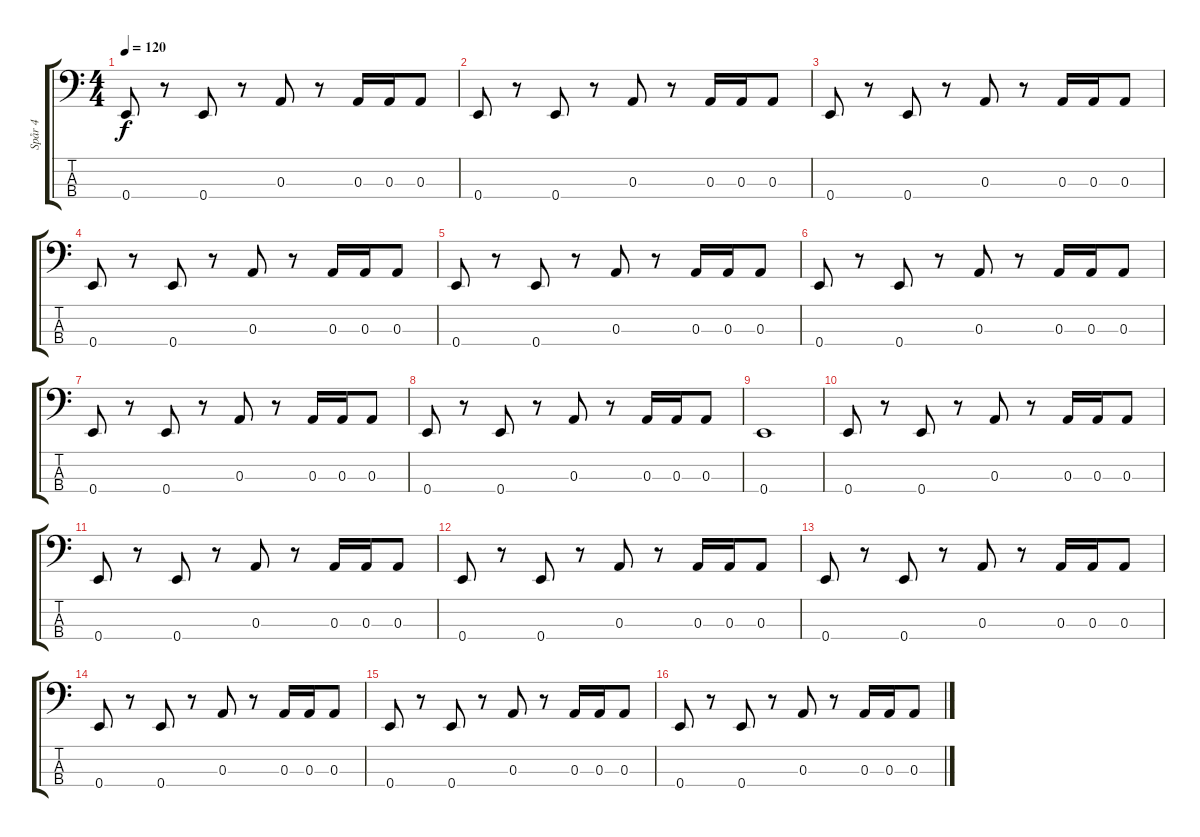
\track ("Spår 4" "Spår 4") {instrument electricbasspick}
\staff {score tabs}
\tuning (G2 D2 A1 E1) {hide}
\ts (4 4)
\tempo 120
\clef f4
\ks c
0.4.8{dy f} r.8 0.4.8 r.8 0.3.8 r.8 0.3.16 0.3.16 0.3.8 |
0.4.8 r.8 0.4.8 r.8 0.3.8 r.8 0.3.16 0.3.16 0.3.8 |
0.4.8 r.8 0.4.8 r.8 0.3.8 r.8 0.3.16 0.3.16 0.3.8 |
0.4.8 r.8 0.4.8 r.8 0.3.8 r.8 0.3.16 0.3.16 0.3.8 |
0.4.8 r.8 0.4.8 r.8 0.3.8 r.8 0.3.16 0.3.16 0.3.8 |
0.4.8 r.8 0.4.8 r.8 0.3.8 r.8 0.3.16 0.3.16 0.3.8 |
0.4.8 r.8 0.4.8 r.8 0.3.8 r.8 0.3.16 0.3.16 0.3.8 |
0.4.8 r.8 0.4.8 r.8 0.3.8 r.8 0.3.16 0.3.16 0.3.8 |
0.4.1 |
0.4.8 r.8 0.4.8 r.8 0.3.8 r.8 0.3.16 0.3.16 0.3.8 |
0.4.8 r.8 0.4.8 r.8 0.3.8 r.8 0.3.16 0.3.16 0.3.8 |
0.4.8 r.8 0.4.8 r.8 0.3.8 r.8 0.3.16 0.3.16 0.3.8 |
0.4.8 r.8 0.4.8 r.8 0.3.8 r.8 0.3.16 0.3.16 0.3.8 |
0.4.8 r.8 0.4.8 r.8 0.3.8 r.8 0.3.16 0.3.16 0.3.8 |
0.4.8 r.8 0.4.8 r.8 0.3.8 r.8 0.3.16 0.3.16 0.3.8 |
0.4.8 r.8 0.4.8 r.8 0.3.8 r.8 0.3.16 0.3.16 0.3.8
